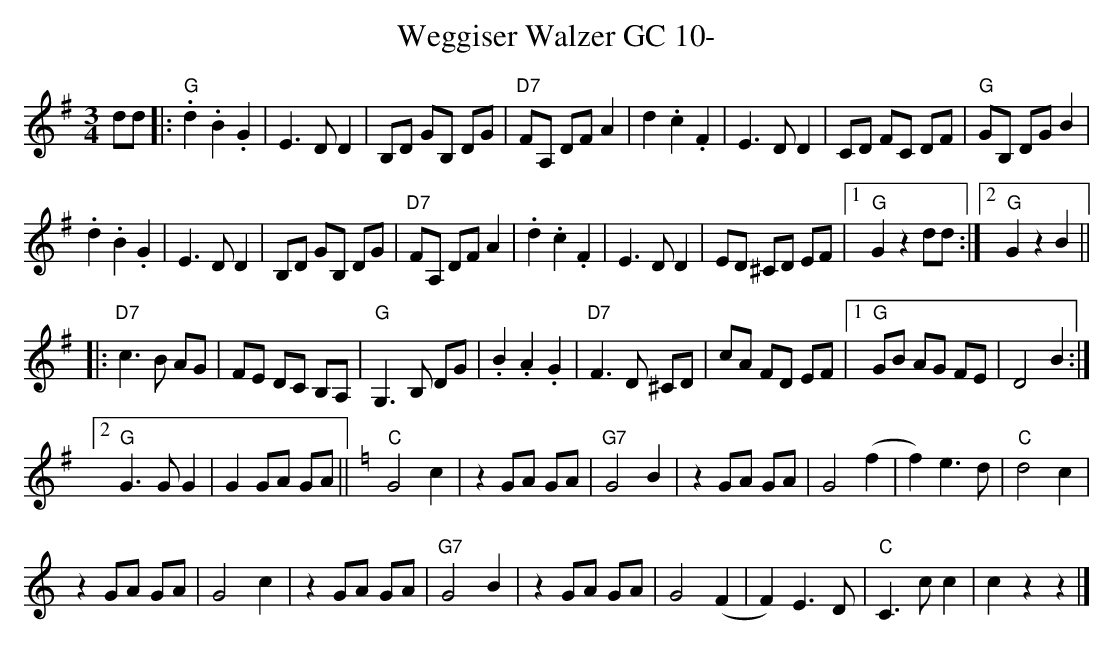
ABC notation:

X:1
T:Weggiser Walzer GC 10-
M:3/4
L:1/8
K:Gmaj
dd |: "G".d2.B2.G2 | E3DD2 | B,D GB, DG | "D7"FA, DF A2 | d2.c2.F2 | E3DD2 | CD FC DF | "G"GB, DG B2 |
.d2.B2.G2 | E3DD2 | B,D GB, DG | "D7"FA, DF A2 | .d2.c2.F2 | E3DD2 | ED ^CD EF |1 "G"G2z2 dd :|2 "G"G2z2B2 ||
|: "D7"c3B AG | FE DC B,A, | "G"G,3B, DG | .B2.A2.G2 | "D7"F3D ^CD | cA FD EF |1 "G"GB AG FE | D4B2 :|2
"G"G3GG2 | G2 GA GA || [K:Cmaj] "C"G4c2 | z2GA GA | "G7"G4B2 | z2 GA GA | G4 (f2 | f2) e3d | "C"d4 c2 |
z2 GA GA | G4c2 | z2 GA GA | "G7"G4B2 | z2GA GA | G4 (F2 | F2) E3D | "C"C3cc2 | c2z2z2 |]
